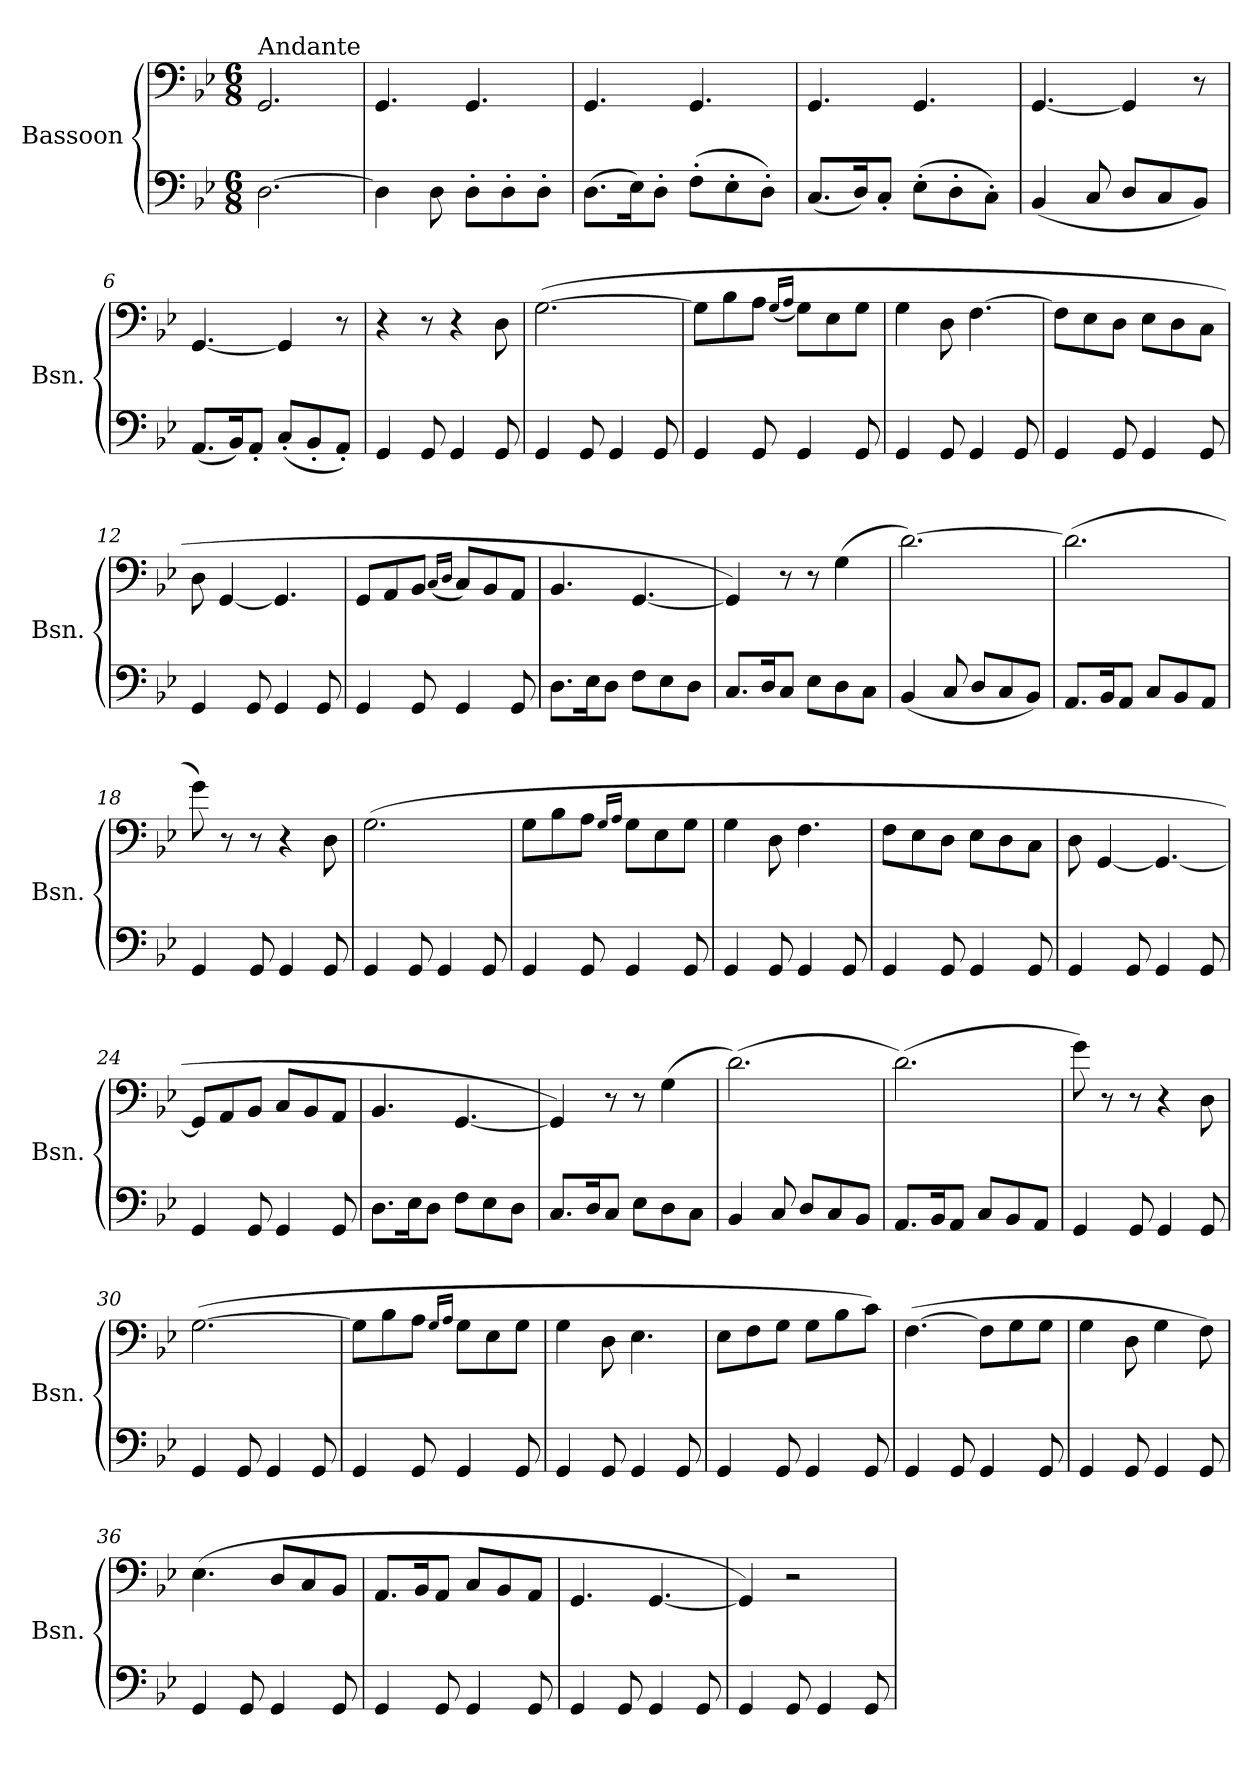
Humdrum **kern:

**kern	**kern
*part2	*part1
*staff2	*staff1
*I"Bassoon	*I"Bassoon
*I'Bsn.	*I'Bsn.
*clefF4	*clefF4
*k[b-e-]	*k[b-e-]
*B-:	*B-:
*M6/8	*M6/8
=1	=1
!	!LO:TX:a:t=Andante
[2.D\	2.GG/
=2	=2
4D\]	4.GG/
8D\	.
8D'\L	4.GG/
8D'\	.
8D'\J	.
=3	=3
(8.D\L	4.GG/
16E-\K)	.
8D'\J	.
(8F'\L	4.GG/
8E-'\	.
8D'\J)	.
=4	=4
(8.C/L	4.GG/
16D/K)	.
8C'/J	.
(8E-'\L	4.GG/
8D'\	.
8C'\J)	.
=5	=5
(4BB-/	[4.GG/
8C/	.
8D/L	4GG/]
8C/	.
8BB-/J)	8r
=6	=6
(8.AA/L	[4.GG/
16BB-/K)	.
8AA'/J	.
(8C'/L	4GG/]
8BB-'/	.
8AA'/J)	8r
!!LO:LB:g=z
=7	=7
4GG/	4r
8GG/	8r
4GG/	4r
8GG/	8D\
=8	=8
4GG/	([2.G\
8GG/	.
4GG/	.
8GG/	.
=9	=9
4GG/	8G\L]
.	8B-\
8GG/	8A\J
.	(16qG/LL
.	16qA/JJ
4GG/	8G\L)
.	8E-\
8GG/	8G\J
=10	=10
4GG/	4G\
8GG/	8D\
4GG/	[4.F\
8GG/	.
=11	=11
4GG/	8F\L]
.	8E-\
8GG/	8D\J
4GG/	8E-\L
.	8D\
8GG/	8C\J
=12	=12
4GG/	8D\
.	[4GG/
8GG/	.
4GG/	4.GG/]
8GG/	.
!!LO:LB:g=z
=13	=13
4GG/	8GG/L
.	8AA/
8GG/	8BB-/J
.	(16qC/LL
.	16qD/JJ
4GG/	8C/L)
.	8BB-/
8GG/	8AA/J
=14	=14
8.D\L	4.BB-/
16E-\K	.
8D\J	.
8F\L	[4.GG/
8E-\	.
8D\J	.
=15	=15
8.C/L	4GG/])
16D/K	.
8C/J	8r
8E-\L	8r
8D\	(4G\
8C\J	.
=16	=16
(4BB-/	[2.d\)
8C/	.
8D/L	.
8C/	.
8BB-/J)	.
=17	=17
8.AA/L	(2.d\]
16BB-/K	.
8AA/J	.
8C/L	.
8BB-/	.
8AA/J	.
=18	=18
4GG/	8g\)
.	8r
8GG/	8r
4GG/	4r
8GG/	8D\
!!LO:LB:g=z
=19	=19
4GG/	(2.G\
8GG/	.
4GG/	.
8GG/	.
=20	=20
4GG/	8G\L
.	8B-\
8GG/	8A\J
.	16qG/LL
.	16qA/JJ
4GG/	8G\L
.	8E-\
8GG/	8G\J
=21	=21
4GG/	4G\
8GG/	8D\
4GG/	4.F\
8GG/	.
=22	=22
4GG/	8F\L
.	8E-\
8GG/	8D\J
4GG/	8E-\L
.	8D\
8GG/	8C\J
=23	=23
4GG/	8D\
.	[4GG/
8GG/	.
4GG/	4.GG/_
8GG/	.
=24	=24
4GG/	8GG/L]
.	8AA/
8GG/	8BB-/J
4GG/	8C/L
.	8BB-/
8GG/	8AA/J
!!LO:LB:g=z
=25	=25
8.D\L	4.BB-/
16E-\K	.
8D\J	.
8F\L	[4.GG/
8E-\	.
8D\J	.
=26	=26
8.C/L	4GG/])
16D/K	.
8C/J	8r
8E-\L	8r
8D\	(4G\
8C\J	.
=27	=27
4BB-/	(2.d\)
8C/	.
8D/L	.
8C/	.
8BB-/J	.
=28	=28
8.AA/L	(2.d\)
16BB-/K	.
8AA/J	.
8C/L	.
8BB-/	.
8AA/J	.
=29	=29
4GG/	8g\)
.	8r
8GG/	8r
4GG/	4r
8GG/	8D\
=30	=30
4GG/	([2.G\
8GG/	.
4GG/	.
8GG/	.
!!LO:PB:g=z
=31	=31
4GG/	8G\L]
.	8B-\
8GG/	8A\J
.	16qG/LL
.	16qA/JJ
4GG/	8G\L
.	8E-\
8GG/	8G\J
=32	=32
4GG/	4G\
8GG/	8D\
4GG/	4.E-\
8GG/	.
=33	=33
4GG/	8E-\L
.	8F\
8GG/	8G\J
4GG/	8G\L
.	8B-\
8GG/	8c\J)
=34	=34
4GG/	([4.F\
8GG/	.
4GG/	8F\L]
.	8G\
8GG/	8G\J
=35	=35
4GG/	4G\
8GG/	8D\
4GG/	4G\
8GG/	8F\)
=36	=36
4GG/	(4.E-\
8GG/	.
4GG/	8D/L
.	8C/
8GG/	8BB-/J
!!LO:LB:g=z
=37	=37
4GG/	8.AA/L
.	16BB-/K
8GG/	8AA/J
4GG/	8C/L
.	8BB-/
8GG/	8AA/J
=38	=38
4GG/	4.GG/
8GG/	.
4GG/	[4.GG/
8GG/	.
=39	=39
4GG/	4GG/])
8GG/	2r
4GG/	.
8GG/	.
=	=
*-	*-
